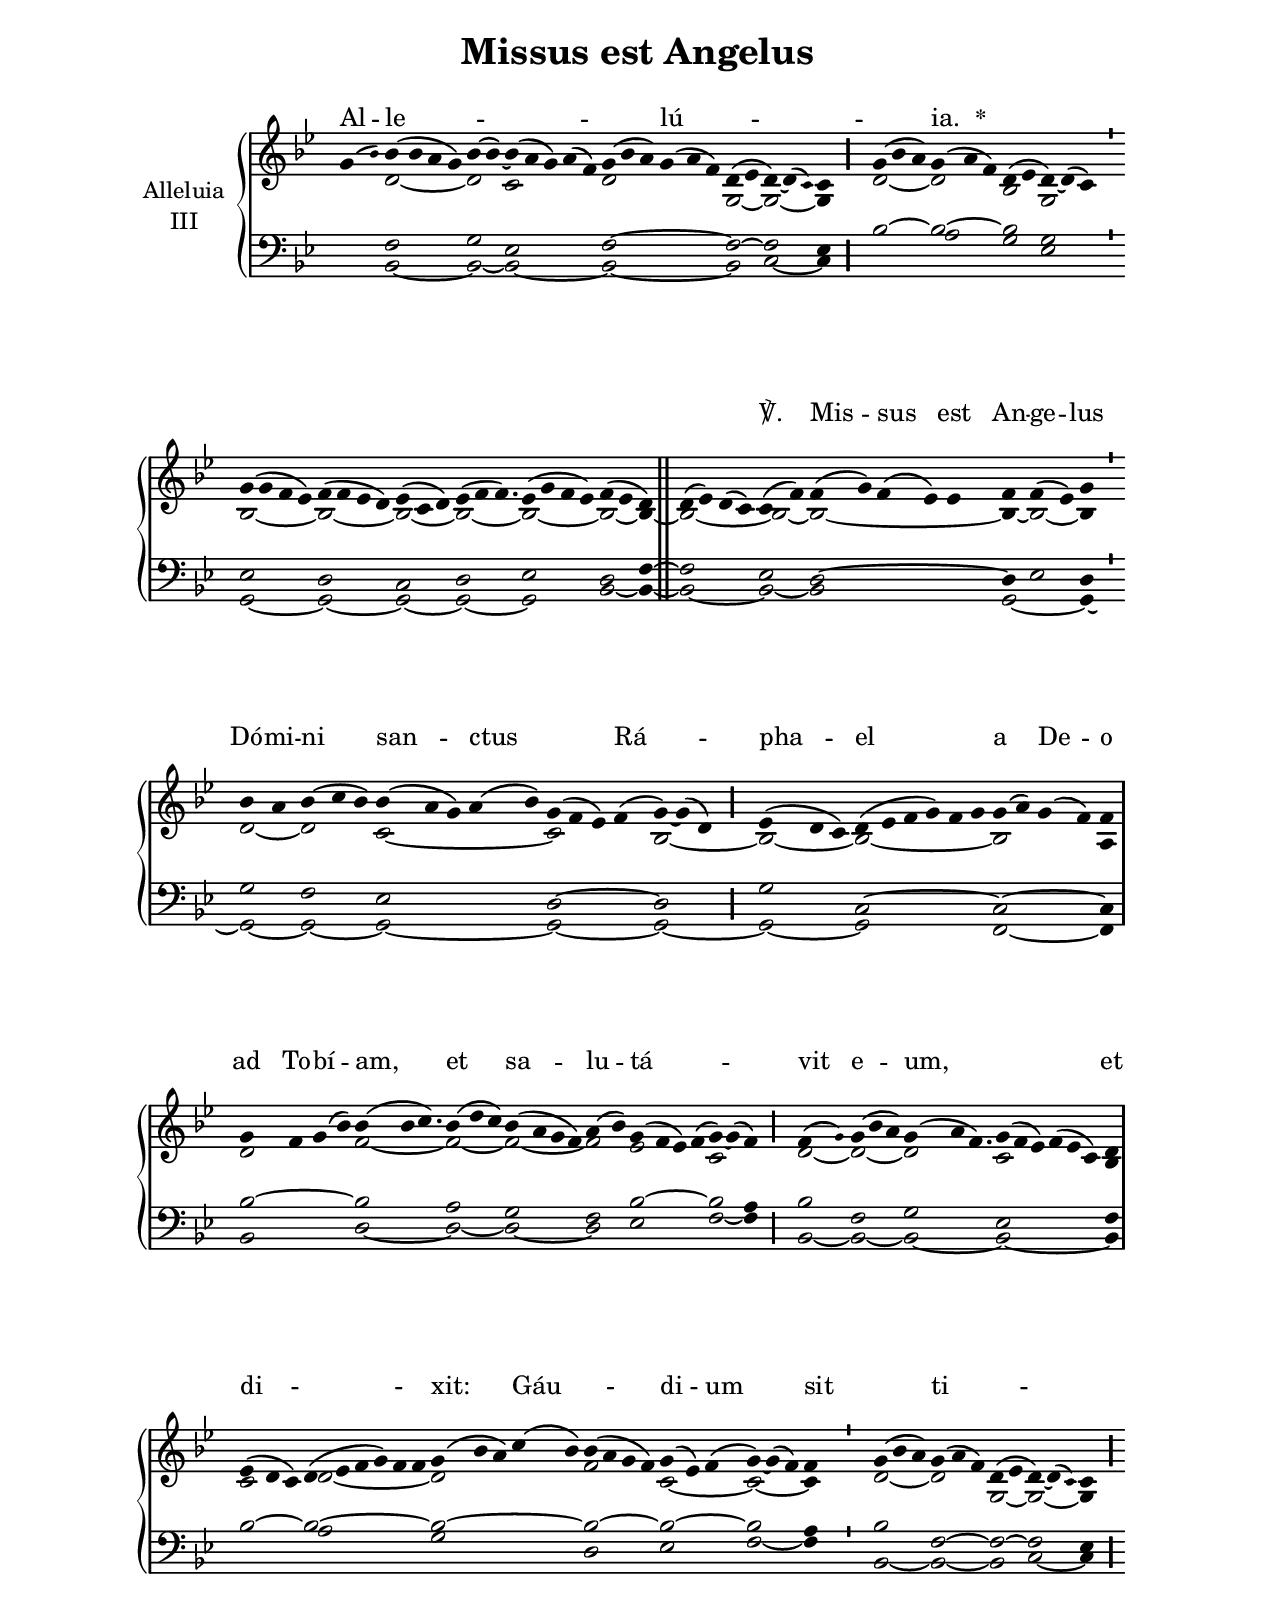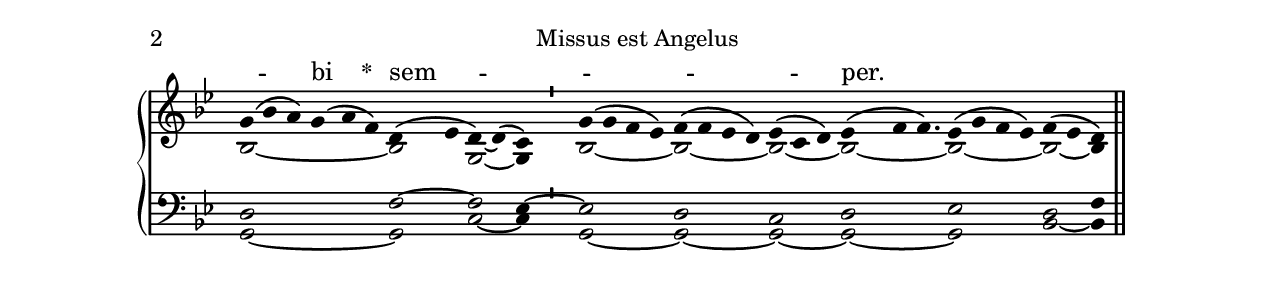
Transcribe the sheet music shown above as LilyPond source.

\version "2.18"
\include "gregorian.ly"
\include "noh2.ily"


%Page reference: page iii.413
%(volume.page)

global = {
 \key d \phrygian
 \cadenzaOn 
}

\header {
  title = \markup \center-column {"Missus est Angelus" \vspace #1 }
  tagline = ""
  composer = ""
}

\paper {
 #(include-special-characters)
  oddHeaderMarkup = \markup \fill-line {
    \line {}
    \center-column {
      \on-the-fly #first-page     " "
      \on-the-fly #not-first-page "Missus est Angelus"
    }
    \line { \on-the-fly #print-page-number-check-first \fromproperty #'page:page-number-string }
  }
  evenHeaderMarkup = \markup \fill-line {
    \line { \on-the-fly #print-page-number-check-first \fromproperty #'page:page-number-string }
    \center-column { "Missus est Angelus" }
    \line {}
  }
}

chantText = \lyricmode {
Al -- le -- _ _ _ lú -- _ _ _ ia. 
\set stanza = " * " 
_ _ _ _ _ _ _ _ _ ℣. 
Mis -- sus est An -- ge -- lus Dó -- mi -- ni san -- ctus _ Rá -- pha -- el _ _ 
a De -- o ad To -- bí -- am, 
et sa -- lu -- tá -- _ vit e -- um, _ _ 
et di -- _ _ _ xit: 
Gáu -- _ di -- um sit _ ti -- _ _ _ bi 
\set stanza = " * " sem -- _ _ _ per. 
_ _ _ _ _ _ _ _ _ _ }

chantMusic = {
\tieDown   g'4 ( \once \tweak #'font-size #-4 bes' ) bes'4 ( bes'4 a'4 g'4) bes'4 ( bes'4) ~ bes'4 ( a'4 g'4) a'4 ( f'4) g'4 ( bes'4 a'4) g'4 ( a'4 f'4) d'4 ( ees'4 d'4) ~ d'4 ( \once \tweak #'font-size #-4 c' ) c'4 \divisioMaior
 g'4 ( bes'4 a'4) g'4 ( a'4 f'4) d'4 ( ees'4 d'4) ~ d'4 ( c'4) \divisioMinima
 g'4 ( g'4 f'4 ees'4) f'4 ( f'4 ees'4 d'4) ees'4 ( c'4 d'4) ees'4 ( f'4 f'4.) ees'4 ( g'4 f'4 ees'4) f'4 ( ees'4 d'4) \finalis
 d'4 ( ees'4) d'4 ( c'4) c'4 ( f'4) f'4 ( g'4) f'4 ( ees'4) ees'4 f'4 f'4 ( ees'4) g'4 \divisioMinima
 bes'4 a'4 bes'4 ( c''4 bes'4) bes'4 ( a'4 g'4) a'4 ( bes'4) g'4 ( f'4 ees'4) f'4 ( g'4) ~ g'4 ( d'4) \divisioMaior
 ees'4 ( d'4 c'4) d'4 ( ees'4 f'4 g'4) f'4 g'4 g'4 ( a'4) g'4 ( f'4) f'4 \divisioMaxima
 g'4 f'4 g'4 ( bes'4) bes'4 ( bes'4 c''4.) bes'4 ( d''4 c''4) bes'4 ( a'4 g'4 f'4) a'4 ( bes'4) g'4 ( f'4 ees'4) f'4 ( g'4) ~ g'4 ( f'4) \divisioMaior
 f'4 ( \once \tweak #'font-size #-4 g' ) g'4 ( bes'4 a'4) g'4 ( a'4 f'4.) g'4 ( f'4 ees'4) f'4 ( ees'4 c'4) d'4 \divisioMaxima
 ees'4 ( d'4 c'4) d'4 ( ees'4 f'4 g'4) f'4 f'4 g'4 ( bes'4 a'4) c''4 ( bes'4) bes'4 ( a'4 g'4 f'4) g'4 ( ees'4) f'4 ( g'4) ~ g'4 ( f'4) f'4 \divisioMinima
 g'4 ( bes'4 a'4) g'4 ( a'4 f'4) d'4 ( ees'4 d'4) ~ d'4 ( \once \tweak #'font-size #-4 c' ) c'4 \divisioMaior
 g'4 ( bes'4 a'4) g'4 ( a'4 f'4) d'4 ( ees'4 d'4) ~ d'4 ( c'4) \divisioMinima
 g'4 ( g'4 f'4 ees'4) f'4 ( f'4 ees'4 d'4) ees'4 ( c'4 d'4) ees'4 ( f'4 f'4.) ees'4 ( g'4 f'4 ees'4) f'4 ( ees'4 d'4) \finalis

}

altoMusic = {
r2 d'2*4/2 ~ d'2 c'2*5/2 d'2*6/2 g2 ~ g2*3/2 ~ g4 \divisioMaior
d'2*3/2 ~ d'2*3/2 bes2 g2*3/2 \divisioMinima
bes2*4/2 ~ bes2*4/2 ~ bes2*3/2 ~ bes2*7/4 ~ bes2*4/2 ~ bes2 ~ bes4 ~ \finalis
bes2*4/2 ~ bes2 ~ bes2*5/2 ~ bes4 ~ bes2 ~ bes4 \divisioMinima
d'2 ~ d'2*3/2 c'2*5/2 ~ c'2*4/2 bes2*3/2 ~ \divisioMaior
bes2*3/2 ~ bes2*6/2 ~ bes2*4/2 a4 \divisioMaxima
d'2*4/2 f'2*7/4 ~ f'2*3/2 ~ f'2*4/2 ~ f'2 ees'2*4/2 c'2*3/2 \divisioMaior
d'2 ~ d'2*3/2 ~ d'2*7/4 c'2*6/2 bes4 \divisioMaxima
c'2*3/2 d'2*6/2 ~ d'2*5/2 f'2*4/2 c'2*3/2 ~ c'2*3/2 ~ c'4 \divisioMinima
d'2*3/2 ~ d'2*3/2 g2 ~ g2*3/2 ~ g4 \divisioMaior
bes2*6/2 ~ bes2 g2 ~ g4 \divisioMinima
bes2*4/2 ~ bes2*4/2 ~ bes2*3/2 ~ bes2*7/4 ~ bes2*4/2 ~ bes2 ~ bes4 \finalis
}

tenorMusic = {
r2 f2*4/2 g2 ees2*5/2 f2*6/2 ~ f2 ~ f2*3/2 ees4 \divisioMaior
bes2*3/2 ~ bes2*3/2 ~ bes2 g2*3/2 \divisioMinima
ees2*4/2 d2*4/2 c2*3/2 d2*7/4 ees2*4/2 d2 f4 ~ \finalis
f2*4/2 ees2 d2*5/2 ~ d4 ees2 d4 \divisioMinima
g2 f2*3/2 ees2*5/2 d2*4/2 ~ d2*3/2 \divisioMaior
g2*3/2 c2*6/2 ~ c2*4/2 ~ c4 \divisioMaxima
bes2*4/2 ~ bes2*7/4 a2*3/2 g2*4/2 f2 bes2*4/2 ~ bes2 a4 \divisioMaior
bes2 f2*3/2 g2*7/4 ees2*6/2 f4 \divisioMaxima
bes2*3/2 ~ bes2*6/2 ~ bes2*5/2 ~ bes2*4/2 ~ bes2*3/2 ~ bes2*3/2 a4 \divisioMinima
bes2*3/2 f2*3/2 ~ f2 ~ f2*3/2 ees4 \divisioMaior
d2*6/2 f2 ~ f2 ees4 ~ \divisioMinima
ees2*4/2 d2*4/2 c2*3/2 d2*7/4 ees2*4/2 d2 f4 \finalis
}

bassMusic = {
r2 bes,2*4/2 ~ bes,2 ~ bes,2*5/2 ~ bes,2*6/2 ~ bes,2 c2*3/2 ~ c4 \divisioMaior
r2*3/2 a2*3/2 g2 ees2*3/2 \divisioMinima
g,2*4/2 ~ g,2*4/2 ~ g,2*3/2 ~ g,2*7/4 ~ g,2*4/2 bes,2 ~ bes,4 ~ \finalis
bes,2*4/2 ~ bes,2 ~ bes,2*5/2 g,2*3/2 ~ g,4 ~ \divisioMinima
g,2 ~ g,2*3/2 ~ g,2*5/2 ~ g,2*4/2 ~ g,2*3/2 ~ \divisioMaior
g,2*3/2 ~ g,2*6/2 f,2*4/2 ~ f,4 \divisioMaxima
bes,2*4/2 d2*7/4 ~ d2*3/2 ~ d2*4/2 ~ d2 ees2*4/2 f2 ~ f4 \divisioMaior
bes,2 ~ bes,2*3/2 ~ bes,2*7/4 ~ bes,2*6/2 ~ bes,4 \divisioMaxima
r2*3/2 a2*6/2 g2*5/2 d2*4/2 ees2*3/2 f2*3/2 ~ f4 \divisioMinima
bes,2*3/2 ~ bes,2*3/2 ~ bes,2 c2*3/2 ~ c4 \divisioMaior
g,2*6/2 ~ g,2 c2 ~ c4 \divisioMinima
g,2*4/2 ~ g,2*4/2 ~ g,2*3/2 ~ g,2*7/4 ~ g,2*4/2 bes,2 ~ bes,4 \finalis
}

voiceLines = {
\voiceLineStyle


}

\score{
  <<
    \new GrandStaff <<
      \set GrandStaff.autoBeaming = ##f
      \set GrandStaff.instrumentName = \markup \center-column {
        "Alleluia"
        "III"
      }
      \new Staff = up <<
        \new Voice = "chant" {
          \voiceOne \global \chantMusic
        }
        \new Voice {
          \voiceTwo \global \altoMusic
        }
      >>

      \new Staff = down <<
        \clef bass
        \new Voice {
          \voiceOne \global \tenorMusic
        }
        \new Voice {
          \voiceTwo \global \bassMusic
        }
	\new Voice {
        \voiceThree \global \voiceLines
        }
      >>
    >>
    \new Lyrics \lyricsto chant {
      \chantText
    }
  >>
  \layout{
  }
  \midi{
    \tempo 4 = 125
  }
}
